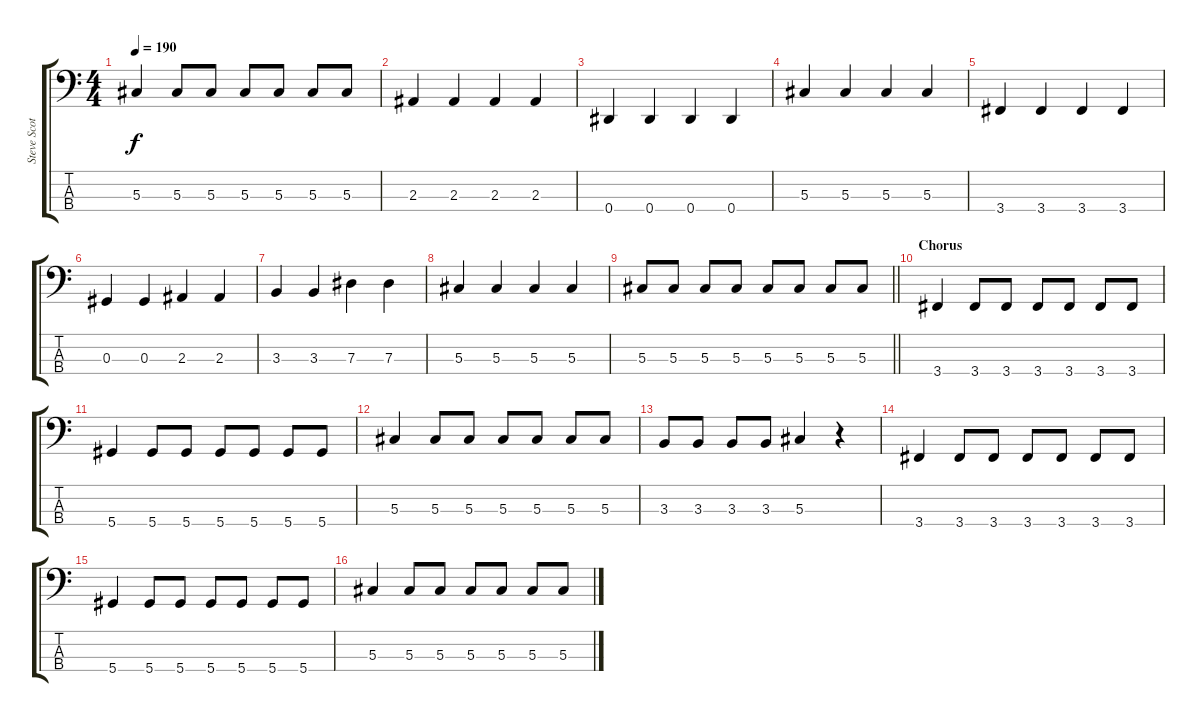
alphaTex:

\track ("Steve Scott" "Steve Scot") {instrument electricbassfinger}
\staff {score tabs}
\tuning (Gb2 Db2 Ab1 Eb1) {hide}
\ts (4 4)
\tempo 190
\clef f4
\ks c
5.3.4{dy f} 5.3.8 5.3.8 5.3.8 5.3.8 5.3.8 5.3.8 |
2.3.4 2.3.4 2.3.4 2.3.4 |
0.4.4 0.4.4 0.4.4 0.4.4 |
5.3.4 5.3.4 5.3.4 5.3.4 |
3.4.4 3.4.4 3.4.4 3.4.4 |
0.3.4 0.3.4 2.3.4 2.3.4 |
3.3.4 3.3.4 7.3.4 7.3.4 |
5.3.4 5.3.4 5.3.4 5.3.4 |
\barLineRight lightlight
5.3.8 5.3.8 5.3.8 5.3.8 5.3.8 5.3.8 5.3.8 5.3.8 |
\section ("" "Chorus")
3.4.4 3.4.8 3.4.8 3.4.8 3.4.8 3.4.8 3.4.8 |
5.4.4 5.4.8 5.4.8 5.4.8 5.4.8 5.4.8 5.4.8 |
5.3.4 5.3.8 5.3.8 5.3.8 5.3.8 5.3.8 5.3.8 |
3.3.8 3.3.8 3.3.8 3.3.8 5.3.4 r.4 |
3.4.4 3.4.8 3.4.8 3.4.8 3.4.8 3.4.8 3.4.8 |
5.4.4 5.4.8 5.4.8 5.4.8 5.4.8 5.4.8 5.4.8 |
5.3.4 5.3.8 5.3.8 5.3.8 5.3.8 5.3.8 5.3.8
